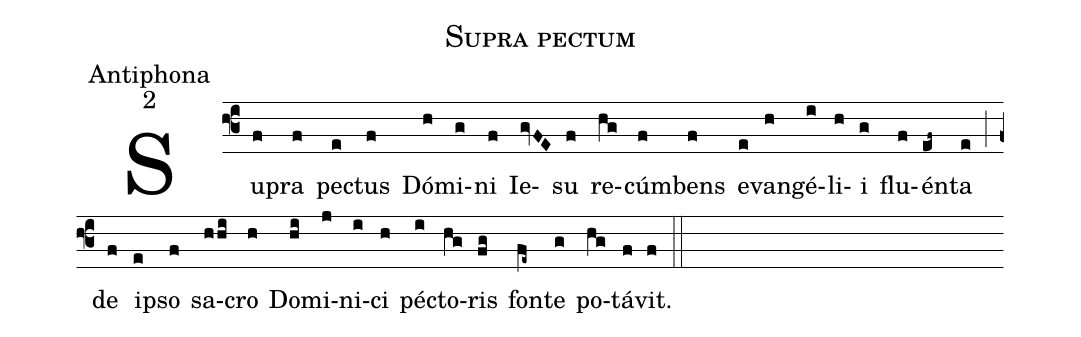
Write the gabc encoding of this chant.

name:Supra pectum;
office-part:Antiphona;
mode:2;
%%
(f3)Su(f)pra(f) pec(e)tus(f) Dó(h)mi(g)ni(f) Ie(gvFE)su(f) re(hg)cúm(f)bens(f) e(e)van(h)gé(i)li(h)i(g) flu(f)én(ef~)ta(e) (;) de(f) ip(e)so(f) sa(hhi)cro(h) Do(hi)mi(j)ni(i)ci(h) péc(i)to(hg)ris(fg) fon(fe~)te(g) po(hg)tá(f)vit.(f) (::)
